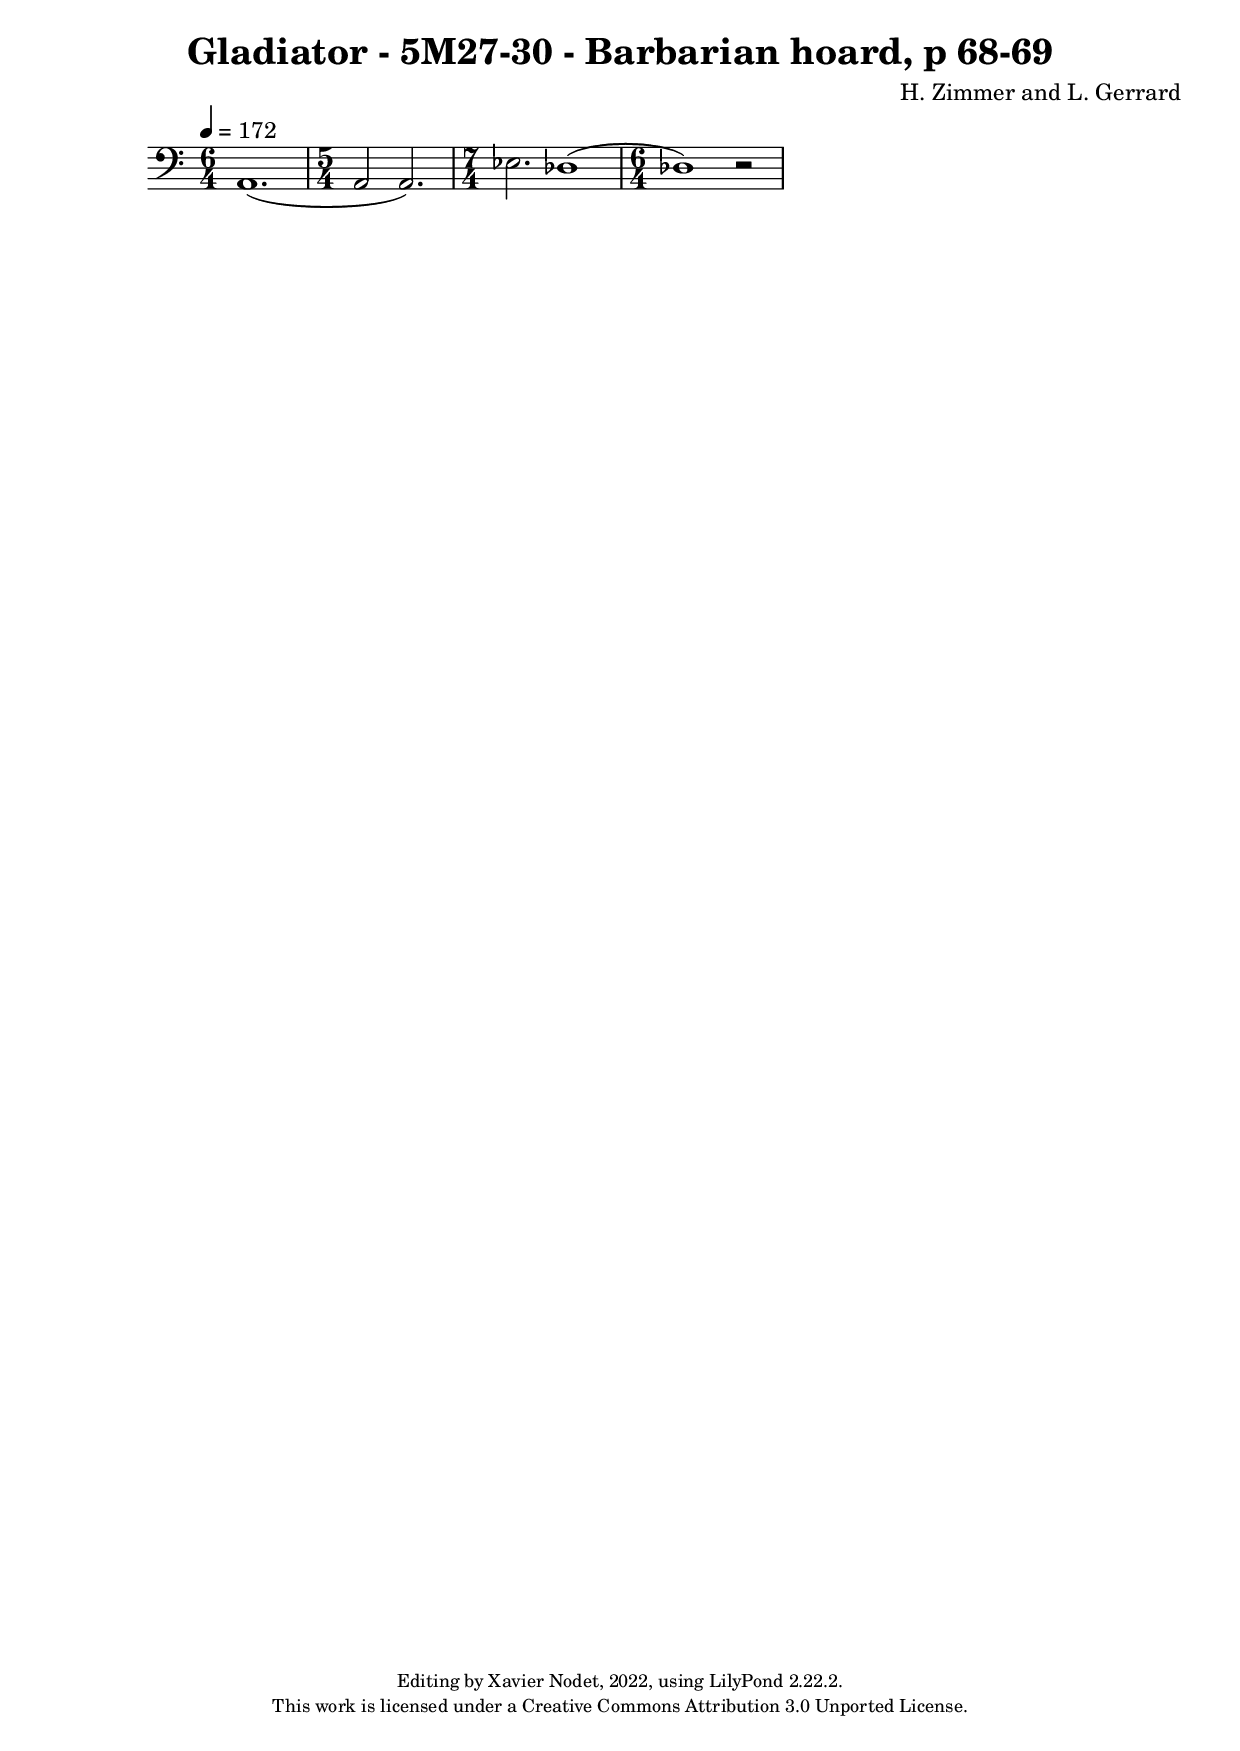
\version "2.22.2"

\header {
  title = "Gladiator - 5M27-30 - Barbarian hoard, p 68-69"
  composer = "H. Zimmer and L. Gerrard"
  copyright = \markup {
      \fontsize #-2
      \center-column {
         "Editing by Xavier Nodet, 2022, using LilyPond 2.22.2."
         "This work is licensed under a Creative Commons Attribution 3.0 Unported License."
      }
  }
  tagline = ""
}

melody = \relative c {
  \clef bass
  \key c \major
  \time 6/4
  \tempo 4 = 172

  % 165
  a1.( | \time 5/4 2 2.)

  %167
  \time 7/4
  ees'2. des1( | \time 6/4 des1) r2 |

}

\score{
  <<
    \new Voice = "Baritones" {
      \melody
    }
  >>
  \layout { }
  \midi { }
}
